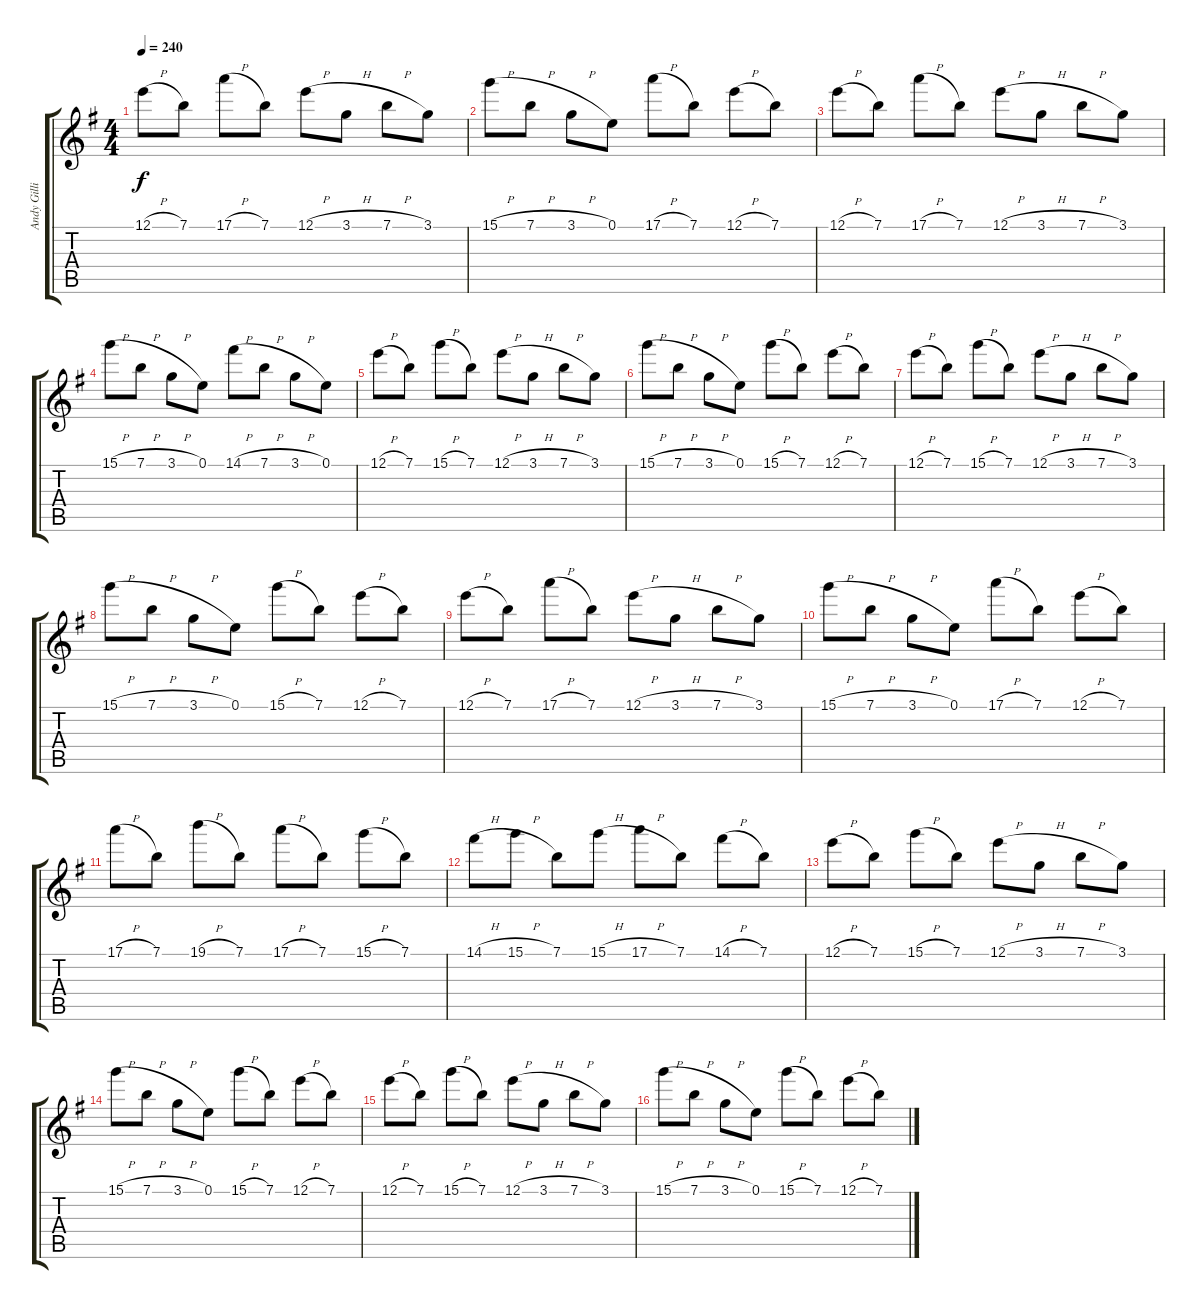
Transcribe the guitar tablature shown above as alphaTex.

\track ("Andy Gillion (lead guitar)" "Andy Gilli") {instrument overdrivenguitar}
\staff {score tabs}
\tuning (E4 B3 G3 D3 A2 E2) {hide}
\ts (4 4)
\tempo 240
\clef g2
\ks eminor
12.1{h}.8{dy f} 7.1.8 17.1{h}.8 7.1.8 12.1{h}.8 3.1{h}.8 7.1{h}.8 3.1.8 |
15.1{h}.8 7.1{h}.8 3.1{h}.8 0.1.8 17.1{h}.8 7.1.8 12.1{h}.8 7.1.8 |
12.1{h}.8 7.1.8 17.1{h}.8 7.1.8 12.1{h}.8 3.1{h}.8 7.1{h}.8 3.1.8 |
15.1{h}.8 7.1{h}.8 3.1{h}.8 0.1.8 14.1{h}.8 7.1{h}.8 3.1{h}.8 0.1.8 |
12.1{h}.8 7.1.8 15.1{h}.8 7.1.8 12.1{h}.8 3.1{h}.8 7.1{h}.8 3.1.8 |
15.1{h}.8 7.1{h}.8 3.1{h}.8 0.1.8 15.1{h}.8 7.1.8 12.1{h}.8 7.1.8 |
12.1{h}.8 7.1.8 15.1{h}.8 7.1.8 12.1{h}.8 3.1{h}.8 7.1{h}.8 3.1.8 |
15.1{h}.8 7.1{h}.8 3.1{h}.8 0.1.8 15.1{h}.8 7.1.8 12.1{h}.8 7.1.8 |
12.1{h}.8 7.1.8 17.1{h}.8 7.1.8 12.1{h}.8 3.1{h}.8 7.1{h}.8 3.1.8 |
15.1{h}.8 7.1{h}.8 3.1{h}.8 0.1.8 17.1{h}.8 7.1.8 12.1{h}.8 7.1.8 |
17.1{h}.8 7.1.8 19.1{h}.8 7.1.8 17.1{h}.8 7.1.8 15.1{h}.8 7.1.8 |
14.1{h}.8 15.1{h}.8 7.1.8 15.1{h}.8 17.1{h}.8 7.1.8 14.1{h}.8 7.1.8 |
12.1{h}.8 7.1.8 15.1{h}.8 7.1.8 12.1{h}.8 3.1{h}.8 7.1{h}.8 3.1.8 |
15.1{h}.8 7.1{h}.8 3.1{h}.8 0.1.8 15.1{h}.8 7.1.8 12.1{h}.8 7.1.8 |
12.1{h}.8 7.1.8 15.1{h}.8 7.1.8 12.1{h}.8 3.1{h}.8 7.1{h}.8 3.1.8 |
15.1{h}.8 7.1{h}.8 3.1{h}.8 0.1.8 15.1{h}.8 7.1.8 12.1{h}.8 7.1.8
